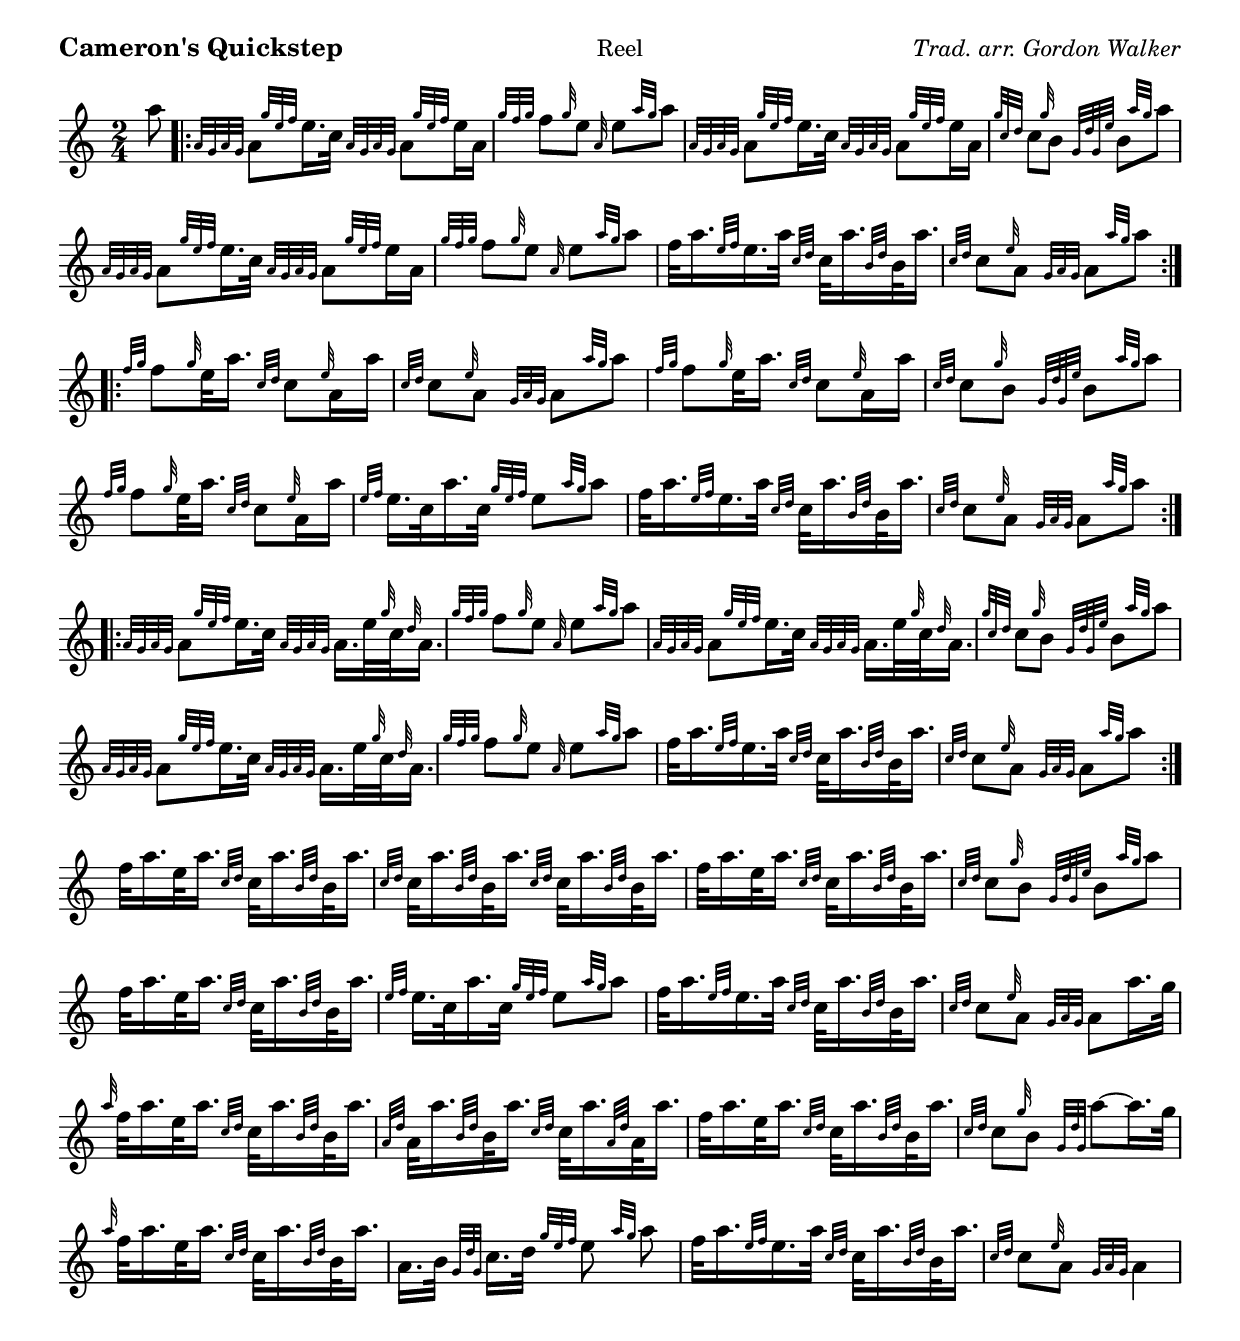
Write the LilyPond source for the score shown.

\version "2.18.2"

\include "bagpipe.ly"
today = #(strftime "%e %B %Y" (localtime (current-time)))

\paper {
  top-margin = 1\cm

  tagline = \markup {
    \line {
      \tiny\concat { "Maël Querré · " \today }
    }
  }

  scoreTitleMarkup = \markup {
    \fill-line {
      \column {
        \large \bold \fromproperty #'header:title
        \bold \fromproperty #'header:subtitle
      }
      \fromproperty #'header:meter
      \column {
        \fromproperty #'header:composer
        \italic \fromproperty #'header:arranger
        \tiny \fromproperty #'header:date
      }
    }
  }

  markup-system-spacing #'basic-distance = #10
}

\layout {
  indent = 0.0\cm
  \context {
    \Score \remove "Bar_number_engraver"
  }
}


\score {

  {
    \hideKeySignature
    \time 2/4

    \partial 8 A8

    % Part 1
    \repeat volta 2 {
        \birl a8[ \dble e16. c32] \birl a8[ \dble e16 a16] \dblf f8 \grg e \gra e[ \dblA A]
        \birl a8[ \dble e16. c32] \birl a8[ \dble e16 a16] \dblc c8 \grg b \taor b[ \dblA A]

        \break

        \birl a8[ \dble e16. c32] \birl a8[ \dble e16 a16] \dblf f8 \grg e \gra e[ \dblA A]
        f32[ A16. \hdble e A32] \hdblc c[ A16. \hdblb b32 A16.] \hdblc c8 \gre a \wbirl a[ \dblA A]
    }

    \break

    % Part 2
    \repeat volta 2 {
      \hdblf f8 \grg e32 A16. \hdblc c8 \gre a16 A16 \hdblc c8 \gre a \wbirl a[ \dblA A]
      \hdblf f8 \grg e32 A16. \hdblc c8 \gre a16 A16 \hdblc c8 \grg b \taor b[ \dblA A]

      \hdblf f8 \grg e32 A16. \hdblc c8 \gre a16 A16 \hdble e16. c32 A16. c32 \dble e8[ \dblA A]
      f32[ A16. \hdble e A32] \hdblc c[ A16. \hdblb b32 A16.] \hdblc c8 \gre a \wbirl a[ \dblA A]
    }

    \break

    % Part 3
    \repeat volta 2 {
        \birl a8[ \dble e16. c32] \birl a16. e32 \grg c \grd a16. \dblf f8 \grg e \gra e[ \dblA A]
        \birl a8[ \dble e16. c32] \birl a16. e32 \grg c \grd a16. \dblc c8 \grg b \taor b[ \dblA A]

        \break

        \birl a8[ \dble e16. c32] \birl a16. e32 \grg c \grd a16. \dblf f8 \grg e \gra e[ \dblA A]

        f32[ A16. \hdble e A32] \hdblc c[ A16. \hdblb b32 A16.] \hdblc c8 \gre a \wbirl a[ \dblA A]
    }

    \break

    % Part 4
    f32 A16. e32 A16. \hdblc c32[ A16. \hdblb b32 A16.] \hdblc c32[ A16. \hdblb b32 A16.] \hdblc c32[  A16. \hdblb b32 A16.]
    f32 A16. e32 A16. \hdblc c32[ A16. \hdblb b32 A16.] \hdblc c8 \grg b \taor b[ \dblA A]

    f32 A16. e32 A16. \hdblc c32[ A16. \hdblb b32 A16.] \hdble e16. c32 A16. c32 \dble e8[ \dblA A]
    f32[ A16. \hdble e A32] \hdblc c[ A16. \hdblb b32 A16.] \hdblc c8 \gre a \wbirl a A16. g32

    \break

    \grA f32 A16. e32 A16. \hdblc c32[ A16. \hdblb b32 A16.] \hdbla a32[ A16. \hdblb b32 A16.] \hdblc c32[  A16. \hdbla a32 A16.]
    f32 A16. e32 A16. \hdblc c32[ A16. \hdblb b32 A16.] \hdblc c8 \grg b \grip A ~A16. g32

    \grA f32 A16. e32 A16. \hdblc c32[ A16. \hdblb b32 A16.] a16. b32 \grip c16. d32 \dble e8 \dblA A
    f32[ A16. \hdble e A32] \hdblc c[ A16. \hdblb b32 A16.] \hdblc c8 \gre a \wbirl a4
  }
  
  \header {
    title = "Cameron's Quickstep"
    meter = "Reel"
    arranger = "Trad. arr. Gordon Walker"
  }

  % \midi {}

}